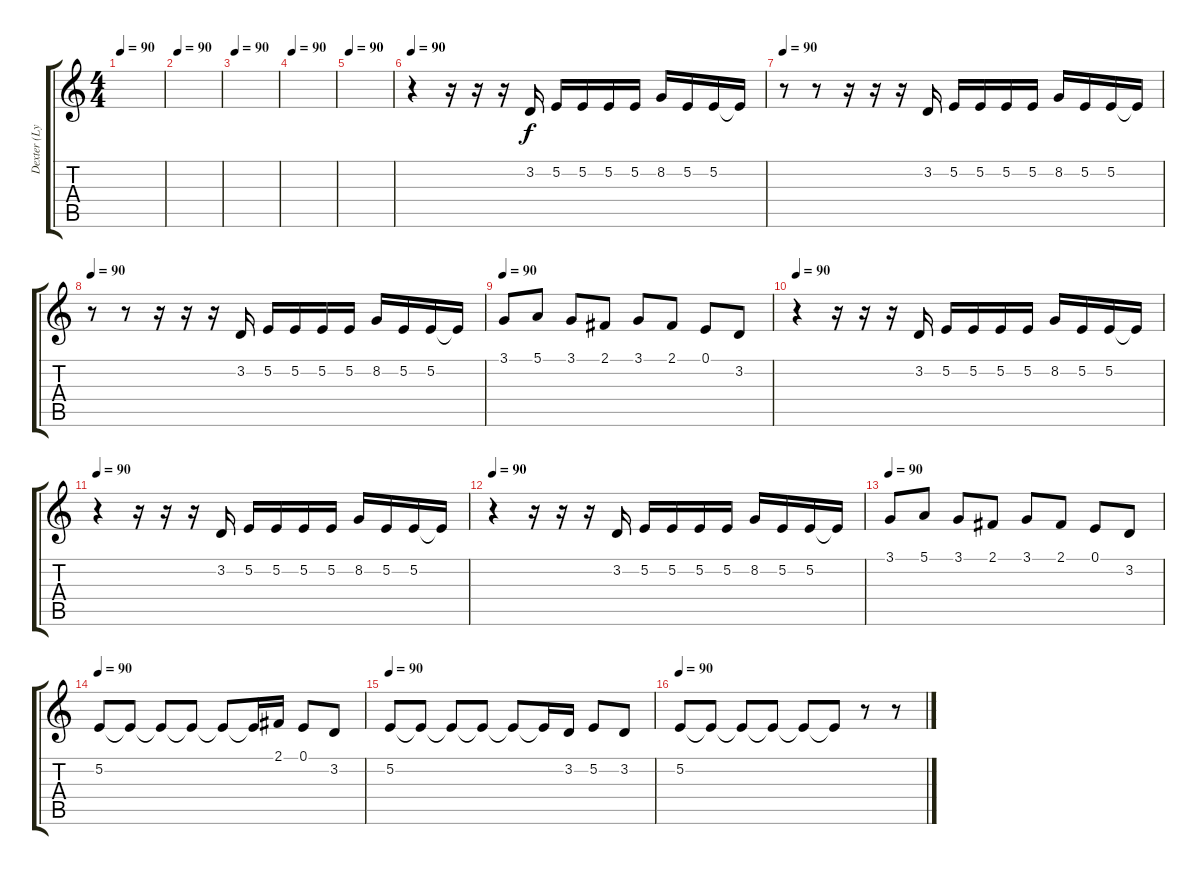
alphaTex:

\track ("Dexter (Lyrics)" "Dexter (Ly") {instrument oboe}
\staff {score tabs}
\tuning (E4 B3 G3 D3 A2 E2) {hide}
\ts (4 4)
\tempo 90
\clef g2
\ks c
|
\tempo 90
|
\tempo 90
|
\tempo 90
|
\tempo 90
|
\tempo 90
r.4 r.16 r.16 r.16 3.2.16 5.2.16 5.2.16 5.2.16 5.2.16 8.2.16 5.2.16 5.2.16 5.2{t}.16 |
\tempo 90
r.8 r.8 r.16 r.16 r.16 3.2.16 5.2.16 5.2.16 5.2.16 5.2.16 8.2.16 5.2.16 5.2.16 5.2{t}.16 |
\tempo 90
r.8 r.8 r.16 r.16 r.16 3.2.16 5.2.16 5.2.16 5.2.16 5.2.16 8.2.16 5.2.16 5.2.16 5.2{t}.16 |
\tempo 90
3.1.8 5.1.8 3.1.8 2.1.8 3.1.8 2.1.8 0.1.8 3.2.8 |
\tempo 90
r.4 r.16 r.16 r.16 3.2.16 5.2.16 5.2.16 5.2.16 5.2.16 8.2.16 5.2.16 5.2.16 5.2{t}.16 |
\tempo 90
r.4 r.16 r.16 r.16 3.2.16 5.2.16 5.2.16 5.2.16 5.2.16 8.2.16 5.2.16 5.2.16 5.2{t}.16 |
\tempo 90
r.4 r.16 r.16 r.16 3.2.16 5.2.16 5.2.16 5.2.16 5.2.16 8.2.16 5.2.16 5.2.16 5.2{t}.16 |
\tempo 90
3.1.8 5.1.8 3.1.8 2.1.8 3.1.8 2.1.8 0.1.8 3.2.8 |
\tempo 90
5.2.8 5.2{t}.8 5.2{t}.8 5.2{t}.8 5.2{t}.8 5.2{t}.16 2.1.16 0.1.8 3.2.8 |
\tempo 90
5.2.8 5.2{t}.8 5.2{t}.8 5.2{t}.8 5.2{t}.8 5.2{t}.16 3.2.16 5.2.8 3.2.8 |
\tempo 90
5.2.8 5.2{t}.8 5.2{t}.8 5.2{t}.8 5.2{t}.8 5.2{t}.8 r.8 r.8
